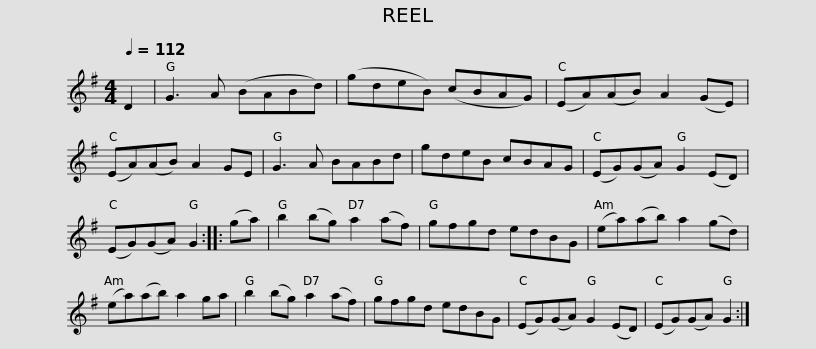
X:1
L:1/8
Q:1/4=112
M:4/4
I:linebreak $
K:G
V:1 treble
V:1
 D2 | G3 A (BABd) | (gdeB) (cBAG) | (EA)(AB) A2 (GE) | (EA)(AB) A2 GE | %5
 G3 A BABd |$ gdeB cBAG | (EG)(GA) G2 (ED) | (EG)(GA) G2 :: (ga) | %10
 b2 (bg) a2 (af) | gfgd edBG |$ (ea)(ab) a2 (gd) | (ea)(ab) a2 ga | b2 (bg) a2 (af) | %15
 gfgd edBG | (EG)(GA) G2 (ED) | (EG)(GA) G2 :| %18
